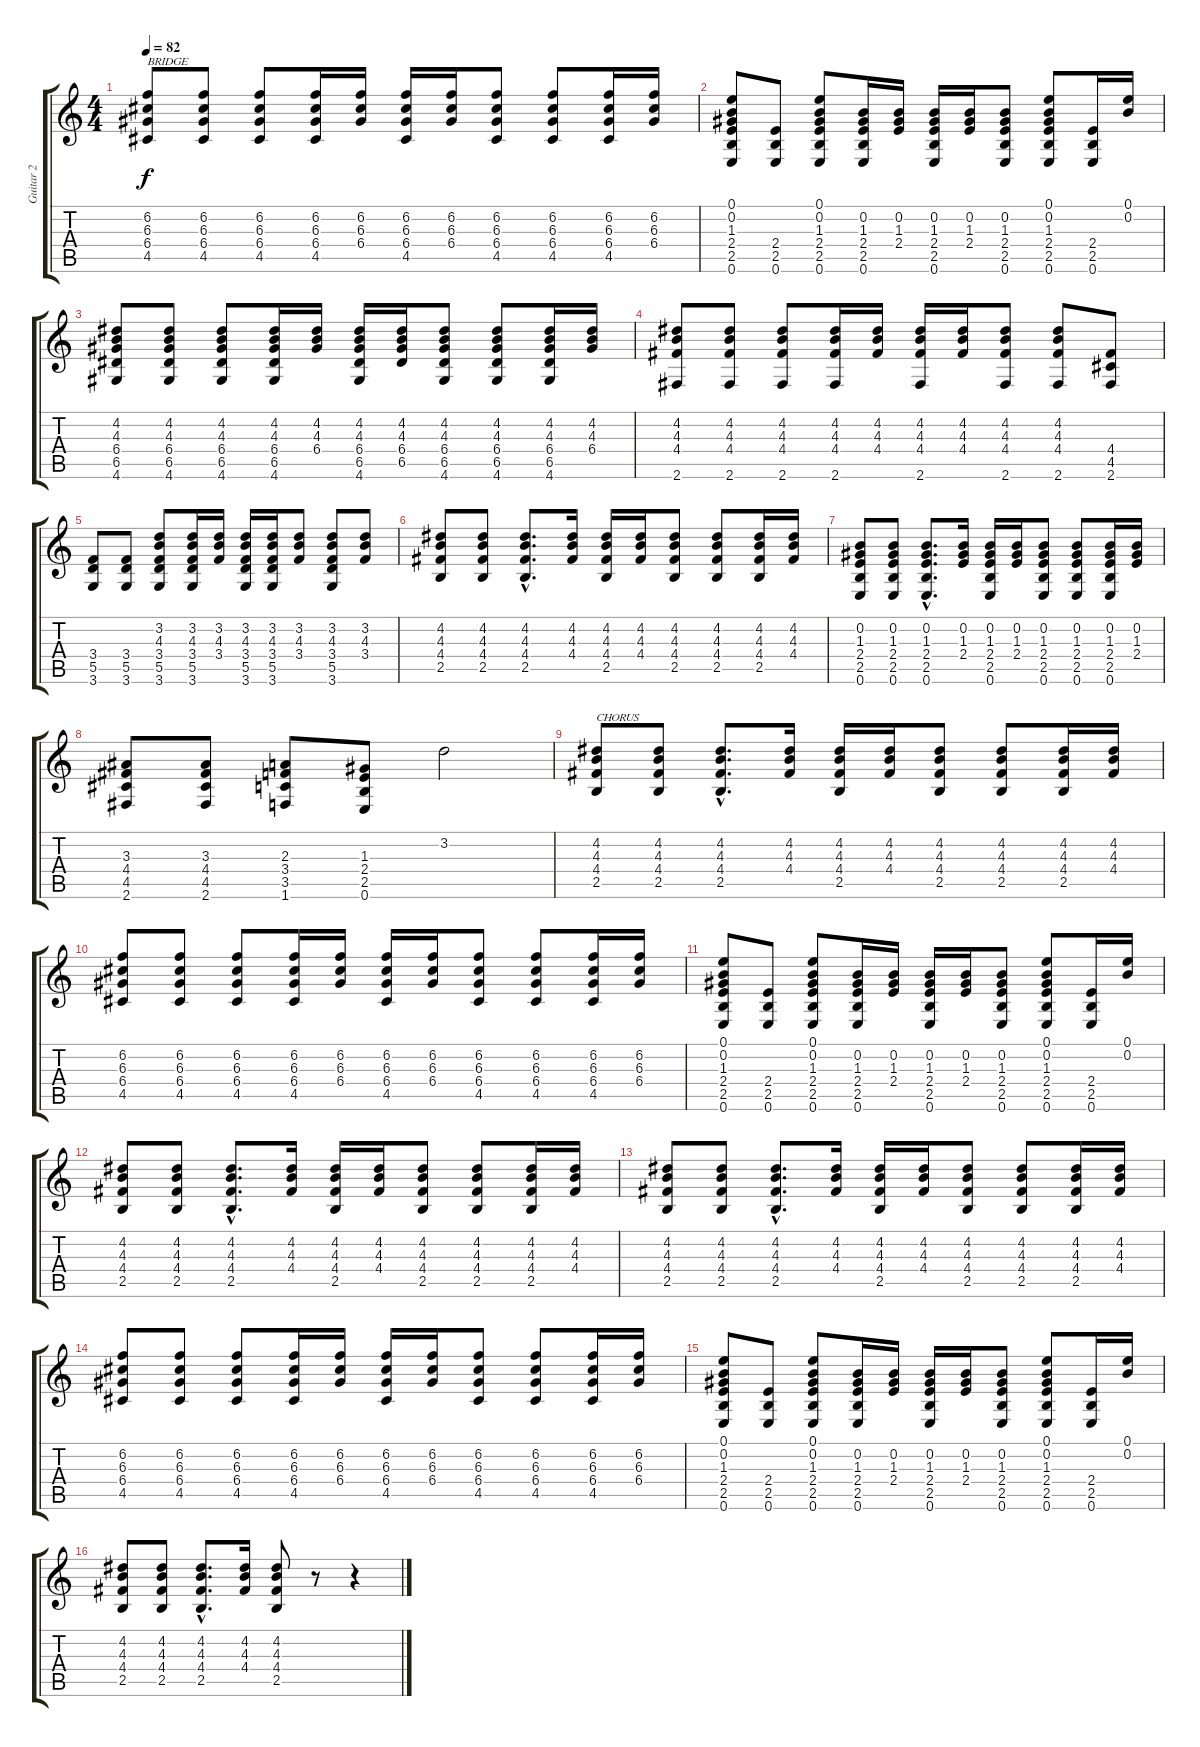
\track ("Guitar 2" "Guitar 2") {instrument distortionguitar}
\staff {score tabs}
\tuning (E4 B3 G3 D3 A2 E2) {hide}
\ts (4 4)
\tempo 82
\clef g2
\ks c
(6.2 6.3 6.4 4.5).8{txt "BRIDGE" dy f} (6.2 6.3 6.4 4.5).8 (6.2 6.3 6.4 4.5).8 (6.2 6.3 6.4 4.5).16 (6.2 6.3 6.4).16 (6.2 6.3 6.4 4.5).16 (6.2 6.3 6.4).16 (6.2 6.3 6.4 4.5).8 (6.2 6.3 6.4 4.5).8 (6.2 6.3 6.4 4.5).16 (6.2 6.3 6.4).16 |
(0.1 0.2 1.3 2.4 2.5 0.6).8 (2.4 2.5 0.6).8 (0.1 0.2 1.3 2.4 2.5 0.6).8 (0.2 1.3 2.4 2.5 0.6).16 (0.2 1.3 2.4).16 (0.2 1.3 2.4 2.5 0.6).16 (0.2 1.3 2.4).16 (0.2 1.3 2.4 2.5 0.6).8 (0.1 0.2 1.3 2.4 2.5 0.6).8 (2.4 2.5 0.6).16 (0.1 0.2).16 |
(4.2 4.3 6.4 6.5 4.6).8 (4.2 4.3 6.4 6.5 4.6).8 (4.2 4.3 6.4 6.5 4.6).8 (4.2 4.3 6.4 6.5 4.6).16 (4.2 4.3 6.4).16 (4.2 4.3 6.4 6.5 4.6).16 (4.2 4.3 6.4 6.5).16 (4.2 4.3 6.4 6.5 4.6).8 (4.2 4.3 6.4 6.5 4.6).8 (4.2 4.3 6.4 6.5 4.6).16 (4.2 4.3 6.4).16 |
(4.2 4.3 4.4 2.6).8 (4.2 4.3 4.4 2.6).8 (4.2 4.3 4.4 2.6).8 (4.2 4.3 4.4 2.6).16 (4.2 4.3 4.4).16 (4.2 4.3 4.4 2.6).16 (4.2 4.3 4.4).16 (4.2 4.3 4.4 2.6).8 (4.2 4.3 4.4 2.6).8 (4.4 4.5 2.6).8 |
(3.4 5.5 3.6).8 (3.4 5.5 3.6).8 (3.2 4.3 3.4 5.5 3.6).8 (3.2 4.3 3.4 5.5 3.6).16 (3.2 4.3 3.4).16 (3.2 4.3 3.4 5.5 3.6).16 (3.2 4.3 3.4 5.5 3.6).16 (3.2 4.3 3.4).8 (3.2 4.3 3.4 5.5 3.6).8 (3.2 4.3 3.4).8 |
(4.2 4.3 4.4 2.5).8 (4.2 4.3 4.4 2.5).8 (4.2{hac} 4.3{hac} 4.4{hac} 2.5{hac}).8{d} (4.2 4.3 4.4).16 (4.2 4.3 4.4 2.5).16 (4.2 4.3 4.4).16 (4.2 4.3 4.4 2.5).8 (4.2 4.3 4.4 2.5).8 (4.2 4.3 4.4 2.5).16 (4.2 4.3 4.4).16 |
(0.2 1.3 2.4 2.5 0.6).8 (0.2 1.3 2.4 2.5 0.6).8 (0.2{hac} 1.3{hac} 2.4{hac} 2.5{hac} 0.6{hac}).8{d} (0.2 1.3 2.4).16 (0.2 1.3 2.4 2.5 0.6).16 (0.2 1.3 2.4).16 (0.2 1.3 2.4 2.5 0.6).8 (0.2 1.3 2.4 2.5 0.6).8 (0.2 1.3 2.4 2.5 0.6).16 (0.2 1.3 2.4).16 |
(3.3 4.4 4.5 2.6).8 (3.3 4.4 4.5 2.6).8 (2.3 3.4 3.5 1.6).8 (1.3 2.4 2.5 0.6).8 3.2.2 |
(4.2 4.3 4.4 2.5).8{txt "CHORUS"} (4.2 4.3 4.4 2.5).8 (4.2{hac} 4.3{hac} 4.4{hac} 2.5{hac}).8{d} (4.2 4.3 4.4).16 (4.2 4.3 4.4 2.5).16 (4.2 4.3 4.4).16 (4.2 4.3 4.4 2.5).8 (4.2 4.3 4.4 2.5).8 (4.2 4.3 4.4 2.5).16 (4.2 4.3 4.4).16 |
(6.2 6.3 6.4 4.5).8 (6.2 6.3 6.4 4.5).8 (6.2 6.3 6.4 4.5).8 (6.2 6.3 6.4 4.5).16 (6.2 6.3 6.4).16 (6.2 6.3 6.4 4.5).16 (6.2 6.3 6.4).16 (6.2 6.3 6.4 4.5).8 (6.2 6.3 6.4 4.5).8 (6.2 6.3 6.4 4.5).16 (6.2 6.3 6.4).16 |
(0.1 0.2 1.3 2.4 2.5 0.6).8 (2.4 2.5 0.6).8 (0.1 0.2 1.3 2.4 2.5 0.6).8 (0.2 1.3 2.4 2.5 0.6).16 (0.2 1.3 2.4).16 (0.2 1.3 2.4 2.5 0.6).16 (0.2 1.3 2.4).16 (0.2 1.3 2.4 2.5 0.6).8 (0.1 0.2 1.3 2.4 2.5 0.6).8 (2.4 2.5 0.6).16 (0.1 0.2).16 |
(4.2 4.3 4.4 2.5).8 (4.2 4.3 4.4 2.5).8 (4.2{hac} 4.3{hac} 4.4{hac} 2.5{hac}).8{d} (4.2 4.3 4.4).16 (4.2 4.3 4.4 2.5).16 (4.2 4.3 4.4).16 (4.2 4.3 4.4 2.5).8 (4.2 4.3 4.4 2.5).8 (4.2 4.3 4.4 2.5).16 (4.2 4.3 4.4).16 |
(4.2 4.3 4.4 2.5).8 (4.2 4.3 4.4 2.5).8 (4.2{hac} 4.3{hac} 4.4{hac} 2.5{hac}).8{d} (4.2 4.3 4.4).16 (4.2 4.3 4.4 2.5).16 (4.2 4.3 4.4).16 (4.2 4.3 4.4 2.5).8 (4.2 4.3 4.4 2.5).8 (4.2 4.3 4.4 2.5).16 (4.2 4.3 4.4).16 |
(6.2 6.3 6.4 4.5).8 (6.2 6.3 6.4 4.5).8 (6.2 6.3 6.4 4.5).8 (6.2 6.3 6.4 4.5).16 (6.2 6.3 6.4).16 (6.2 6.3 6.4 4.5).16 (6.2 6.3 6.4).16 (6.2 6.3 6.4 4.5).8 (6.2 6.3 6.4 4.5).8 (6.2 6.3 6.4 4.5).16 (6.2 6.3 6.4).16 |
(0.1 0.2 1.3 2.4 2.5 0.6).8 (2.4 2.5 0.6).8 (0.1 0.2 1.3 2.4 2.5 0.6).8 (0.2 1.3 2.4 2.5 0.6).16 (0.2 1.3 2.4).16 (0.2 1.3 2.4 2.5 0.6).16 (0.2 1.3 2.4).16 (0.2 1.3 2.4 2.5 0.6).8 (0.1 0.2 1.3 2.4 2.5 0.6).8 (2.4 2.5 0.6).16 (0.1 0.2).16 |
(4.2 4.3 4.4 2.5).8 (4.2 4.3 4.4 2.5).8 (4.2{hac} 4.3{hac} 4.4{hac} 2.5{hac}).8{d} (4.2 4.3 4.4).16 (4.2 4.3 4.4 2.5).8 r.8 r.4
